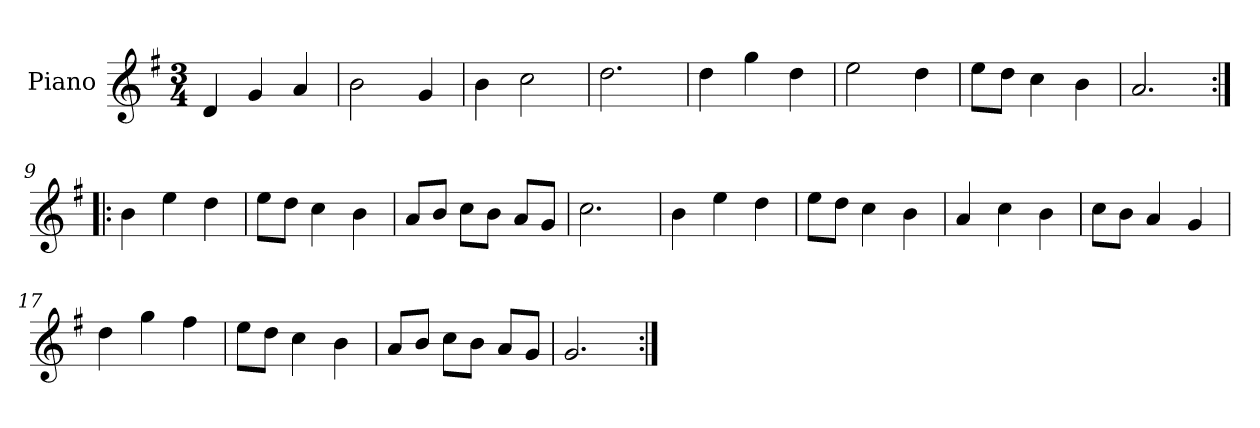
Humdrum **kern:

**kern
*part1
*staff1
*I"Piano
*I'Pno.
*clefG2
*k[f#]
*M3/4
=1
4d/
4g/
4a/
=2
2b\
4g/
=3
4b\
2cc\
=4
2.dd\
=5
4dd\
4gg\
4dd\
=6
2ee\
4dd\
=7
8ee\L
8dd\J
4cc\
4b\
=8
2.a/
=9:|!|:
4b\
4ee\
4dd\
=10
8ee\L
8dd\J
4cc\
4b\
!!LO:LB:g=z
=11
8a/L
8b/J
8cc\L
8b\J
8a/L
8g/J
=12
2.cc\
=13
4b\
4ee\
4dd\
=14
8ee\L
8dd\J
4cc\
4b\
=15
4a/
4cc\
4b\
=16
8cc\L
8b\J
4a/
4g/
=17
4dd\
4gg\
4ff#\
=18
8ee\L
8dd\J
4cc\
4b\
=19
8a/L
8b/J
8cc\L
8b\J
8a/L
8g/J
!!LO:LB:g=z
=20
2.g/
=:|!
*-
